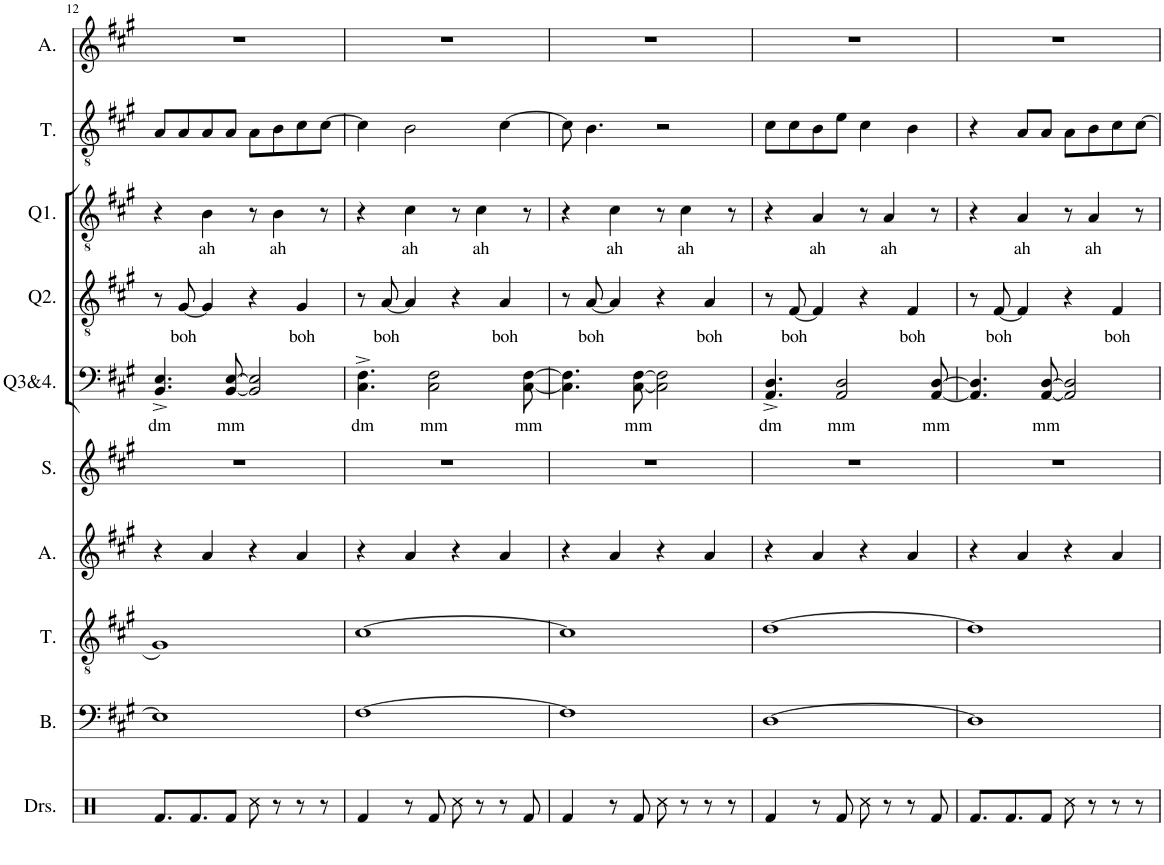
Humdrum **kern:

**kern	**kern	**kern	**kern	**kern	**kern	**text	**kern	**text	**kern	**text	**kern	**kern
*part10	*part9	*part8	*part7	*part6	*part5	*part5	*part4	*part4	*part3	*part3	*part2	*part1
*staff10	*staff9	*staff8	*staff7	*staff6	*staff5	*staff5	*staff4	*staff4	*staff3	*staff3	*staff2	*staff1
*I"Drumset	*I"Bass	*I"Tenor	*I"Alto	*I"Soprano	*I"Quartet 3&amp;4	*	*I"Quartet 2	*	*I"Quartet 1	*	*I"Tenor	*I"Alto
*I'Drs.	*I'B.	*I'T.	*I'A.	*I'S.	*I'Q3&amp;4.	*	*I'Q2.	*	*I'Q1.	*	*I'T.	*I'A.
!!LO:PB:g=z
*clefX	*clefF4	*clefGv2	*clefG2	*clefG2	*clefF4	*	*clefGv2	*	*clefGv2	*	*clefGv2	*clefG2
*k[]	*k[f#c#g#]	*k[f#c#g#]	*k[f#c#g#]	*k[f#c#g#]	*k[f#c#g#]	*	*k[f#c#g#]	*	*k[f#c#g#]	*	*k[f#c#g#]	*k[f#c#g#]
*M4/4	*M4/4	*M4/4	*M4/4	*M4/4	*M4/4	*	*M4/4	*	*M4/4	*	*M4/4	*M4/4
=12	=12	=12	=12	=12	=12	=12	=12	=12	=12	=12	=12	=12
!	!	!	!	!	!	!LO:LY:b	!	!	!	!	!	!
8.Rf/L	1E]	1G#	4r	1r	4.BB/^ 4.E/^	dm	8r	.	4r	.	8A/L	1r
!	!	!	!	!	!	!	!	!LO:LY:b	!	!	!	!
.	.	.	.	.	.	.	[8G#/	boh	.	.	8A/	.
8.Rf/	.	.	.	.	.	.	.	.	.	.	.	.
!	!	!	!	!	!	!	!	!	!	!LO:LY:b	!	!
.	.	.	4a/	.	.	.	4G#/]	.	4B\	ah	8A/	.
!	!	!	!	!	!	!LO:LY:b	!	!	!	!	!	!
8Rf/J	.	.	.	.	[8BB/ [8E/	mm	.	.	.	.	8A/J	.
8Rcc\	.	.	4r	.	2BB/] 2E/]	.	4r	.	8r	.	8A\L	.
!	!	!	!	!	!	!	!	!	!	!LO:LY:b	!	!
8r	.	.	.	.	.	.	.	.	4B\	ah	8B\	.
!	!	!	!	!	!	!	!	!LO:LY:b	!	!	!	!
8r	.	.	4a/	.	.	.	4G#/	boh	.	.	8c#\	.
8r	.	.	.	.	.	.	.	.	8r	.	[8c#\J	.
=13	=13	=13	=13	=13	=13	=13	=13	=13	=13	=13	=13	=13
!	!	!	!	!	!	!LO:LY:b	!	!	!	!	!	!
4Rf/	[1F#	[1c#	4r	1r	4.C#\^ 4.F#\^	dm	8r	.	4r	.	4c#\]	1r
!	!	!	!	!	!	!	!	!LO:LY:b	!	!	!	!
.	.	.	.	.	.	.	[8A/	boh	.	.	.	.
!	!	!	!	!	!	!	!	!	!	!LO:LY:b	!	!
8r	.	.	4a/	.	.	.	4A/]	.	4c#\	ah	2B\	.
!	!	!	!	!	!	!LO:LY:b	!	!	!	!	!	!
8Rf/	.	.	.	.	2C#\ 2F#\	mm	.	.	.	.	.	.
8Rcc\	.	.	4r	.	.	.	4r	.	8r	.	.	.
!	!	!	!	!	!	!	!	!	!	!LO:LY:b	!	!
8r	.	.	.	.	.	.	.	.	4c#\	ah	.	.
!	!	!	!	!	!	!	!	!LO:LY:b	!	!	!	!
8r	.	.	4a/	.	.	.	4A/	boh	.	.	[4c#\	.
!	!	!	!	!	!	!LO:LY:b	!	!	!	!	!	!
8Rf/	.	.	.	.	[8C#\ [8F#\	mm	.	.	8r	.	.	.
=14	=14	=14	=14	=14	=14	=14	=14	=14	=14	=14	=14	=14
4Rf/	1F#]	1c#]	4r	1r	4.C#\] 4.F#\]	.	8r	.	4r	.	8c#\]	1r
!	!	!	!	!	!	!	!	!LO:LY:b	!	!	!	!
.	.	.	.	.	.	.	[8A/	boh	.	.	4.B\	.
!	!	!	!	!	!	!	!	!	!	!LO:LY:b	!	!
8r	.	.	4a/	.	.	.	4A/]	.	4c#\	ah	.	.
!	!	!	!	!	!	!LO:LY:b	!	!	!	!	!	!
8Rf/	.	.	.	.	[8C#\ [8F#\	mm	.	.	.	.	.	.
8Rcc\	.	.	4r	.	2C#\] 2F#\]	.	4r	.	8r	.	2r	.
!	!	!	!	!	!	!	!	!	!	!LO:LY:b	!	!
8r	.	.	.	.	.	.	.	.	4c#\	ah	.	.
!	!	!	!	!	!	!	!	!LO:LY:b	!	!	!	!
8r	.	.	4a/	.	.	.	4A/	boh	.	.	.	.
8r	.	.	.	.	.	.	.	.	8r	.	.	.
=15	=15	=15	=15	=15	=15	=15	=15	=15	=15	=15	=15	=15
!	!	!	!	!	!	!LO:LY:b	!	!	!	!	!	!
4Rf/	[1D	[1d	4r	1r	4.AA/^ 4.D/^	dm	8r	.	4r	.	8c#\L	1r
!	!	!	!	!	!	!	!	!LO:LY:b	!	!	!	!
.	.	.	.	.	.	.	[8F#/	boh	.	.	8c#\	.
!	!	!	!	!	!	!	!	!	!	!LO:LY:b	!	!
8r	.	.	4a/	.	.	.	4F#/]	.	4A/	ah	8B\	.
!	!	!	!	!	!	!LO:LY:b	!	!	!	!	!	!
8Rf/	.	.	.	.	2AA/ 2D/	mm	.	.	.	.	8e\J	.
8Rcc\	.	.	4r	.	.	.	4r	.	8r	.	4c#\	.
!	!	!	!	!	!	!	!	!	!	!LO:LY:b	!	!
8r	.	.	.	.	.	.	.	.	4A/	ah	.	.
!	!	!	!	!	!	!	!	!LO:LY:b	!	!	!	!
8r	.	.	4a/	.	.	.	4F#/	boh	.	.	4B\	.
!	!	!	!	!	!	!LO:LY:b	!	!	!	!	!	!
8Rf/	.	.	.	.	[8AA/ [8D/	mm	.	.	8r	.	.	.
=16	=16	=16	=16	=16	=16	=16	=16	=16	=16	=16	=16	=16
8.Rf/L	1D]	1d]	4r	1r	4.AA/] 4.D/]	.	8r	.	4r	.	4r	1r
!	!	!	!	!	!	!	!	!LO:LY:b	!	!	!	!
.	.	.	.	.	.	.	[8F#/	boh	.	.	.	.
8.Rf/	.	.	.	.	.	.	.	.	.	.	.	.
!	!	!	!	!	!	!	!	!	!	!LO:LY:b	!	!
.	.	.	4a/	.	.	.	4F#/]	.	4A/	ah	8A/L	.
!	!	!	!	!	!	!LO:LY:b	!	!	!	!	!	!
8Rf/J	.	.	.	.	[8AA/ [8D/	mm	.	.	.	.	8A/J	.
8Rcc\	.	.	4r	.	2AA/] 2D/]	.	4r	.	8r	.	8A\L	.
!	!	!	!	!	!	!	!	!	!	!LO:LY:b	!	!
8r	.	.	.	.	.	.	.	.	4A/	ah	8B\	.
!	!	!	!	!	!	!	!	!LO:LY:b	!	!	!	!
8r	.	.	4a/	.	.	.	4F#/	boh	.	.	8c#\	.
8r	.	.	.	.	.	.	.	.	8r	.	[8c#\J	.
=	=	=	=	=	=	=	=	=	=	=	=	=
*-	*-	*-	*-	*-	*-	*-	*-	*-	*-	*-	*-	*-
